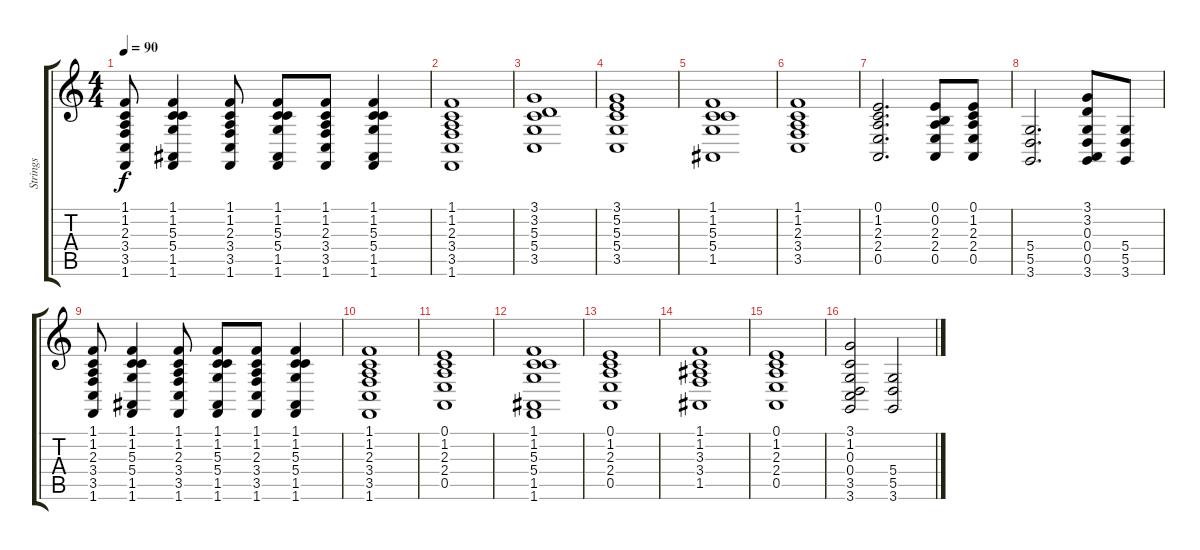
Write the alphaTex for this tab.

\track ("Strings" "Strings") {instrument trombone}
\staff {score tabs}
\tuning (E4 B3 G3 D3 A2 E2) {hide}
\ts (4 4)
\tempo 90
\clef g2
\ks c
(1.1 1.2 2.3 3.4 3.5 1.6).8{dy f} (1.1 1.2 5.3 5.4 1.5 1.6).4 (1.1 1.2 2.3 3.4 3.5 1.6).8 (1.1 1.2 5.3 5.4 1.5 1.6).8 (1.1 1.2 2.3 3.4 3.5 1.6).8 (1.1 1.2 5.3 5.4 1.5 1.6).4 |
(1.1 1.2 2.3 3.4 3.5 1.6).1 |
(3.1 3.2 5.3 5.4 3.5).1 |
(3.1 5.2 5.3 5.4 3.5).1 |
(1.1 1.2 5.3 5.4 1.5).1 |
(1.1 1.2 2.3 3.4 3.5).1 |
(0.1 1.2 2.3 2.4 0.5).2{d} (0.1 0.2 2.3 2.4 0.5).8 (0.1 1.2 2.3 2.4 0.5).8 |
(5.4 5.5 3.6).2{d} (3.1 3.2 0.3 0.4 0.5 3.6).8 (5.4 5.5 3.6).8 |
(1.1 1.2 2.3 3.4 3.5 1.6).8 (1.1 1.2 5.3 5.4 1.5 1.6).4 (1.1 1.2 2.3 3.4 3.5 1.6).8 (1.1 1.2 5.3 5.4 1.5 1.6).8 (1.1 1.2 2.3 3.4 3.5 1.6).8 (1.1 1.2 5.3 5.4 1.5 1.6).4 |
(1.1 1.2 2.3 3.4 3.5 1.6).1 |
(0.1 1.2 2.3 2.4 0.5).1 |
(1.1 1.2 5.3 5.4 1.5 1.6).1 |
(0.1 1.2 2.3 2.4 0.5).1 |
(1.1 1.2 3.3 3.4 1.5).1 |
(0.1 1.2 2.3 2.4 0.5).1 |
(3.1 1.2 0.3 0.4 3.5 3.6).2 (5.4 5.5 3.6).2
